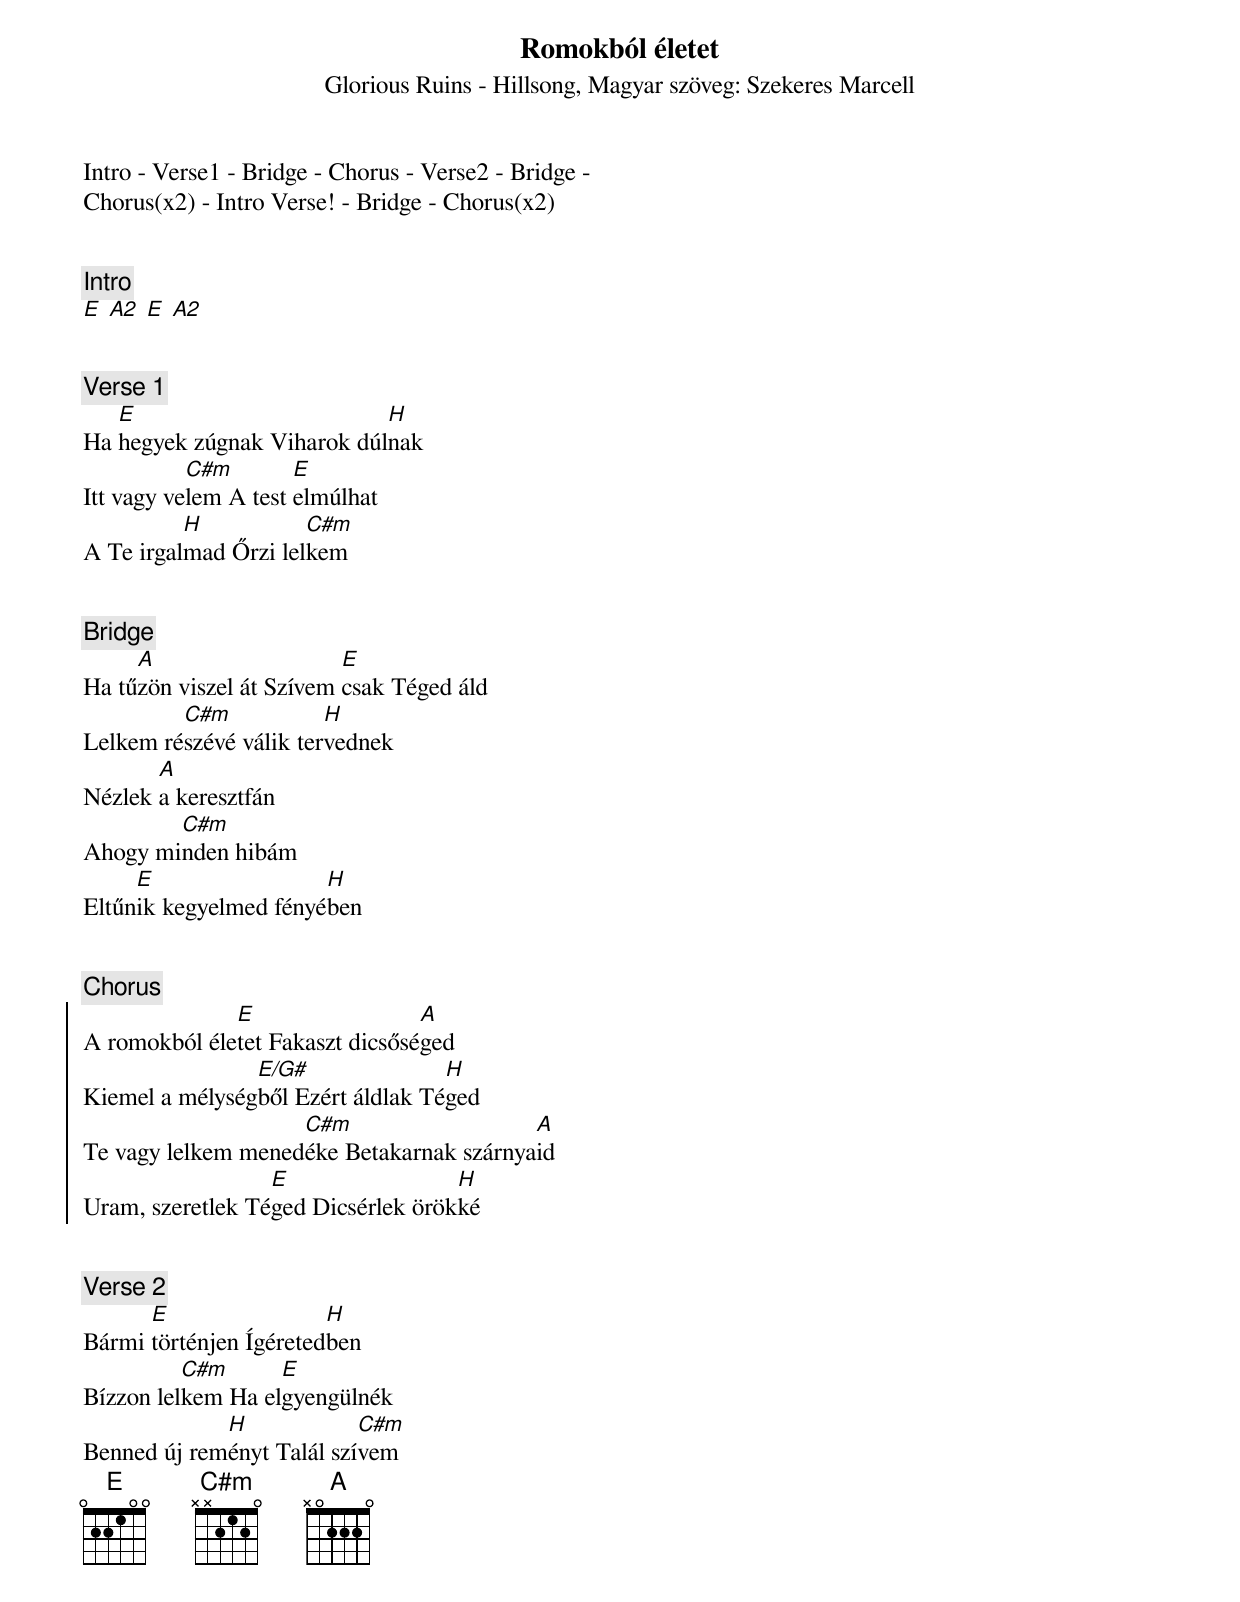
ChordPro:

{title: Romokból életet}
{subtitle: Glorious Ruins - Hillsong, Magyar szöveg: Szekeres Marcell}



Intro - Verse1 - Bridge - Chorus - Verse2 - Bridge -
Chorus(x2) - Intro Verse! - Bridge - Chorus(x2)


{c:Intro}
[E] [A2] [E] [A2]


{c:Verse 1}
Ha [E]hegyek zúgnak Viharok dúl[H]nak
Itt vagy ve[C#m]lem A test [E]elmúlhat
A Te irgal[H]mad Őrzi lel[C#m]kem


{c:Bridge}
Ha tű[A]zön viszel át Szívem [E]csak Téged áld
Lelkem ré[C#m]szévé válik ter[H]vednek
Nézlek [A]a keresztfán
Ahogy mi[C#m]nden hibám
Eltűn[E]ik kegyelmed fényé[H]ben


{c:Chorus}
{soc}
A romokból éle[E]tet Fakaszt dicsősé[A]ged
Kiemel a mélység[E/G#]ből Ezért áldlak Té[H]ged
Te vagy lelkem mened[C#m]éke Betakarnak szárnya[A]id
Uram, szeretlek Té[E]ged Dicsérlek örök[H]ké
{eoc}


{c:Verse 2}
Bármi [E]történjen Ígéreted[H]ben
Bízzon lel[C#m]kem Ha el[E]gyengülnék
Benned új rem[H]ényt Talál szí[C#m]vem
